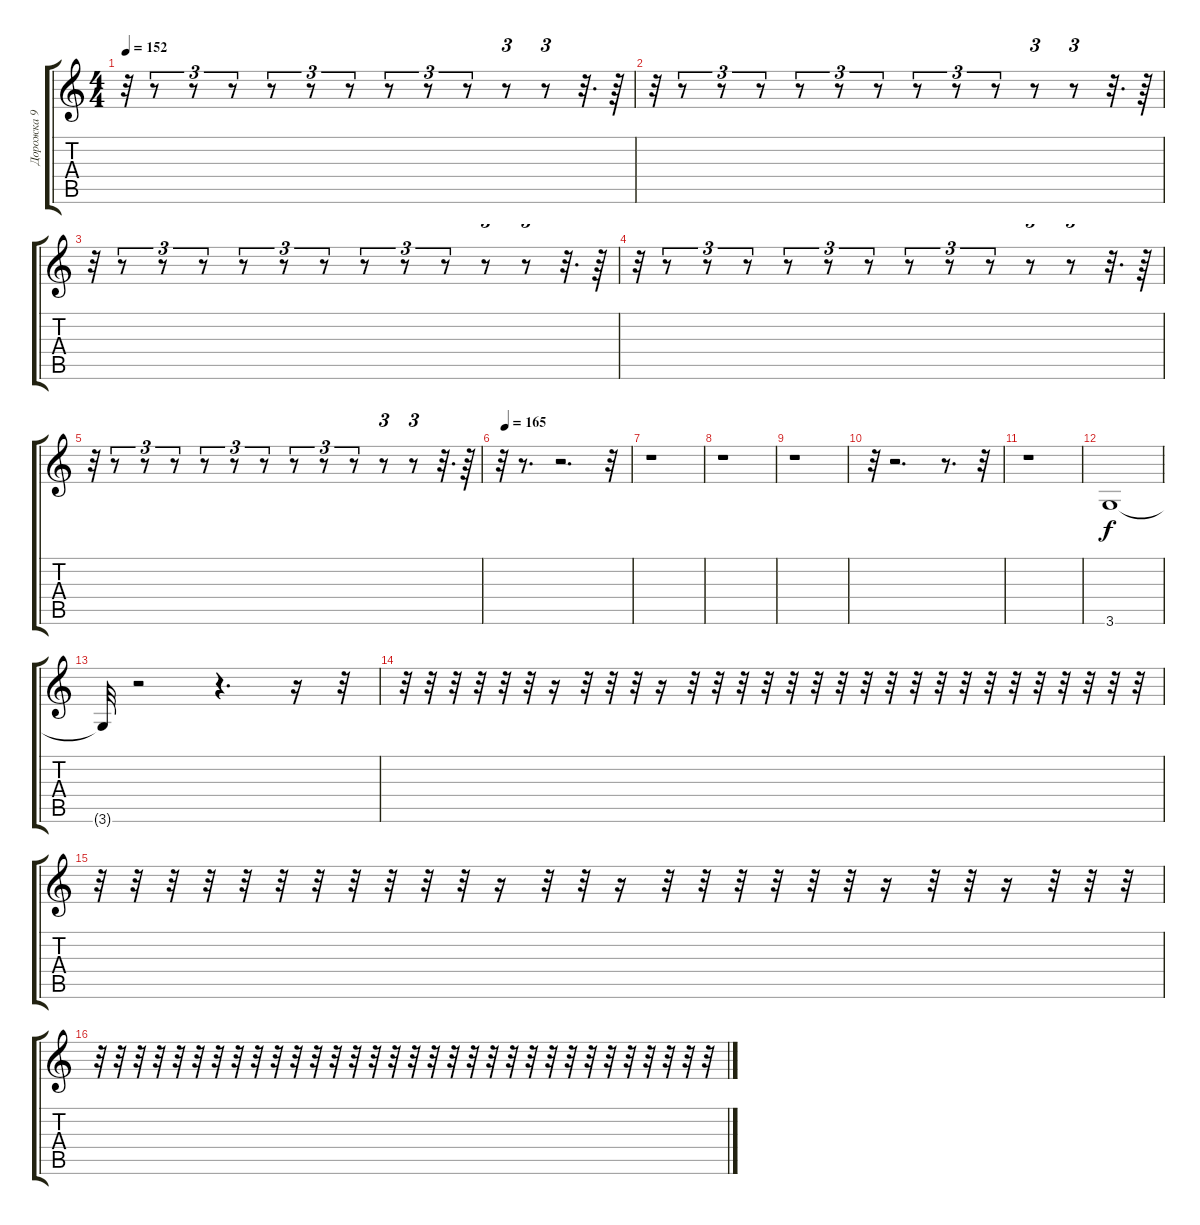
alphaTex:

\track ("Дорожка 9" "Дорожка 9") {instrument electricbasspick}
\staff {score tabs}
\tuning (E4 B3 G3 D3 A2 E2) {hide}
\ts (4 4)
\tempo 152
\clef g2
\ks c
r.32{dy f} r.8{tu (3 2)} r.8{tu (3 2)} r.8{tu (3 2)} r.8{tu (3 2)} r.8{tu (3 2)} r.8{tu (3 2)} r.8{tu (3 2)} r.8{tu (3 2)} r.8{tu (3 2)} r.8{tu (3 2)} r.8{tu (3 2)} r.32{d} r.64 |
r.32 r.8{tu (3 2)} r.8{tu (3 2)} r.8{tu (3 2)} r.8{tu (3 2)} r.8{tu (3 2)} r.8{tu (3 2)} r.8{tu (3 2)} r.8{tu (3 2)} r.8{tu (3 2)} r.8{tu (3 2)} r.8{tu (3 2)} r.32{d} r.64 |
r.32 r.8{tu (3 2)} r.8{tu (3 2)} r.8{tu (3 2)} r.8{tu (3 2)} r.8{tu (3 2)} r.8{tu (3 2)} r.8{tu (3 2)} r.8{tu (3 2)} r.8{tu (3 2)} r.8{tu (3 2)} r.8{tu (3 2)} r.32{d} r.64 |
r.32 r.8{tu (3 2)} r.8{tu (3 2)} r.8{tu (3 2)} r.8{tu (3 2)} r.8{tu (3 2)} r.8{tu (3 2)} r.8{tu (3 2)} r.8{tu (3 2)} r.8{tu (3 2)} r.8{tu (3 2)} r.8{tu (3 2)} r.32{d} r.64 |
r.32 r.8{tu (3 2)} r.8{tu (3 2)} r.8{tu (3 2)} r.8{tu (3 2)} r.8{tu (3 2)} r.8{tu (3 2)} r.8{tu (3 2)} r.8{tu (3 2)} r.8{tu (3 2)} r.8{tu (3 2)} r.8{tu (3 2)} r.32{d} r.64 |
\tempo (165 0.03125)
r.32 r.8{d} r.2{d} r.32 |
r.1 |
r.1 |
r.1 |
r.32 r.2{d} r.8{d} r.32 |
r.1 |
3.6.1 |
3.6{t}.32 r.2 r.4{d} r.16 r.32 |
r.32 r.32 r.32 r.32 r.32 r.32 r.16 r.32 r.32 r.32 r.16 r.32 r.32 r.32 r.32 r.32 r.32 r.32 r.32 r.32 r.32 r.32 r.32 r.32 r.32 r.32 r.32 r.32 r.32 r.32 |
r.32 r.32 r.32 r.32 r.32 r.32 r.32 r.32 r.32 r.32 r.32 r.16 r.32 r.32 r.16 r.32 r.32 r.32 r.32 r.32 r.32 r.16 r.32 r.32 r.16 r.32 r.32 r.32 |
r.32 r.32 r.32 r.32 r.32 r.32 r.32 r.32 r.32 r.32 r.32 r.32 r.32 r.32 r.32 r.32 r.32 r.32 r.32 r.32 r.32 r.32 r.32 r.32 r.32 r.32 r.32 r.32 r.32 r.32 r.32 r.32
